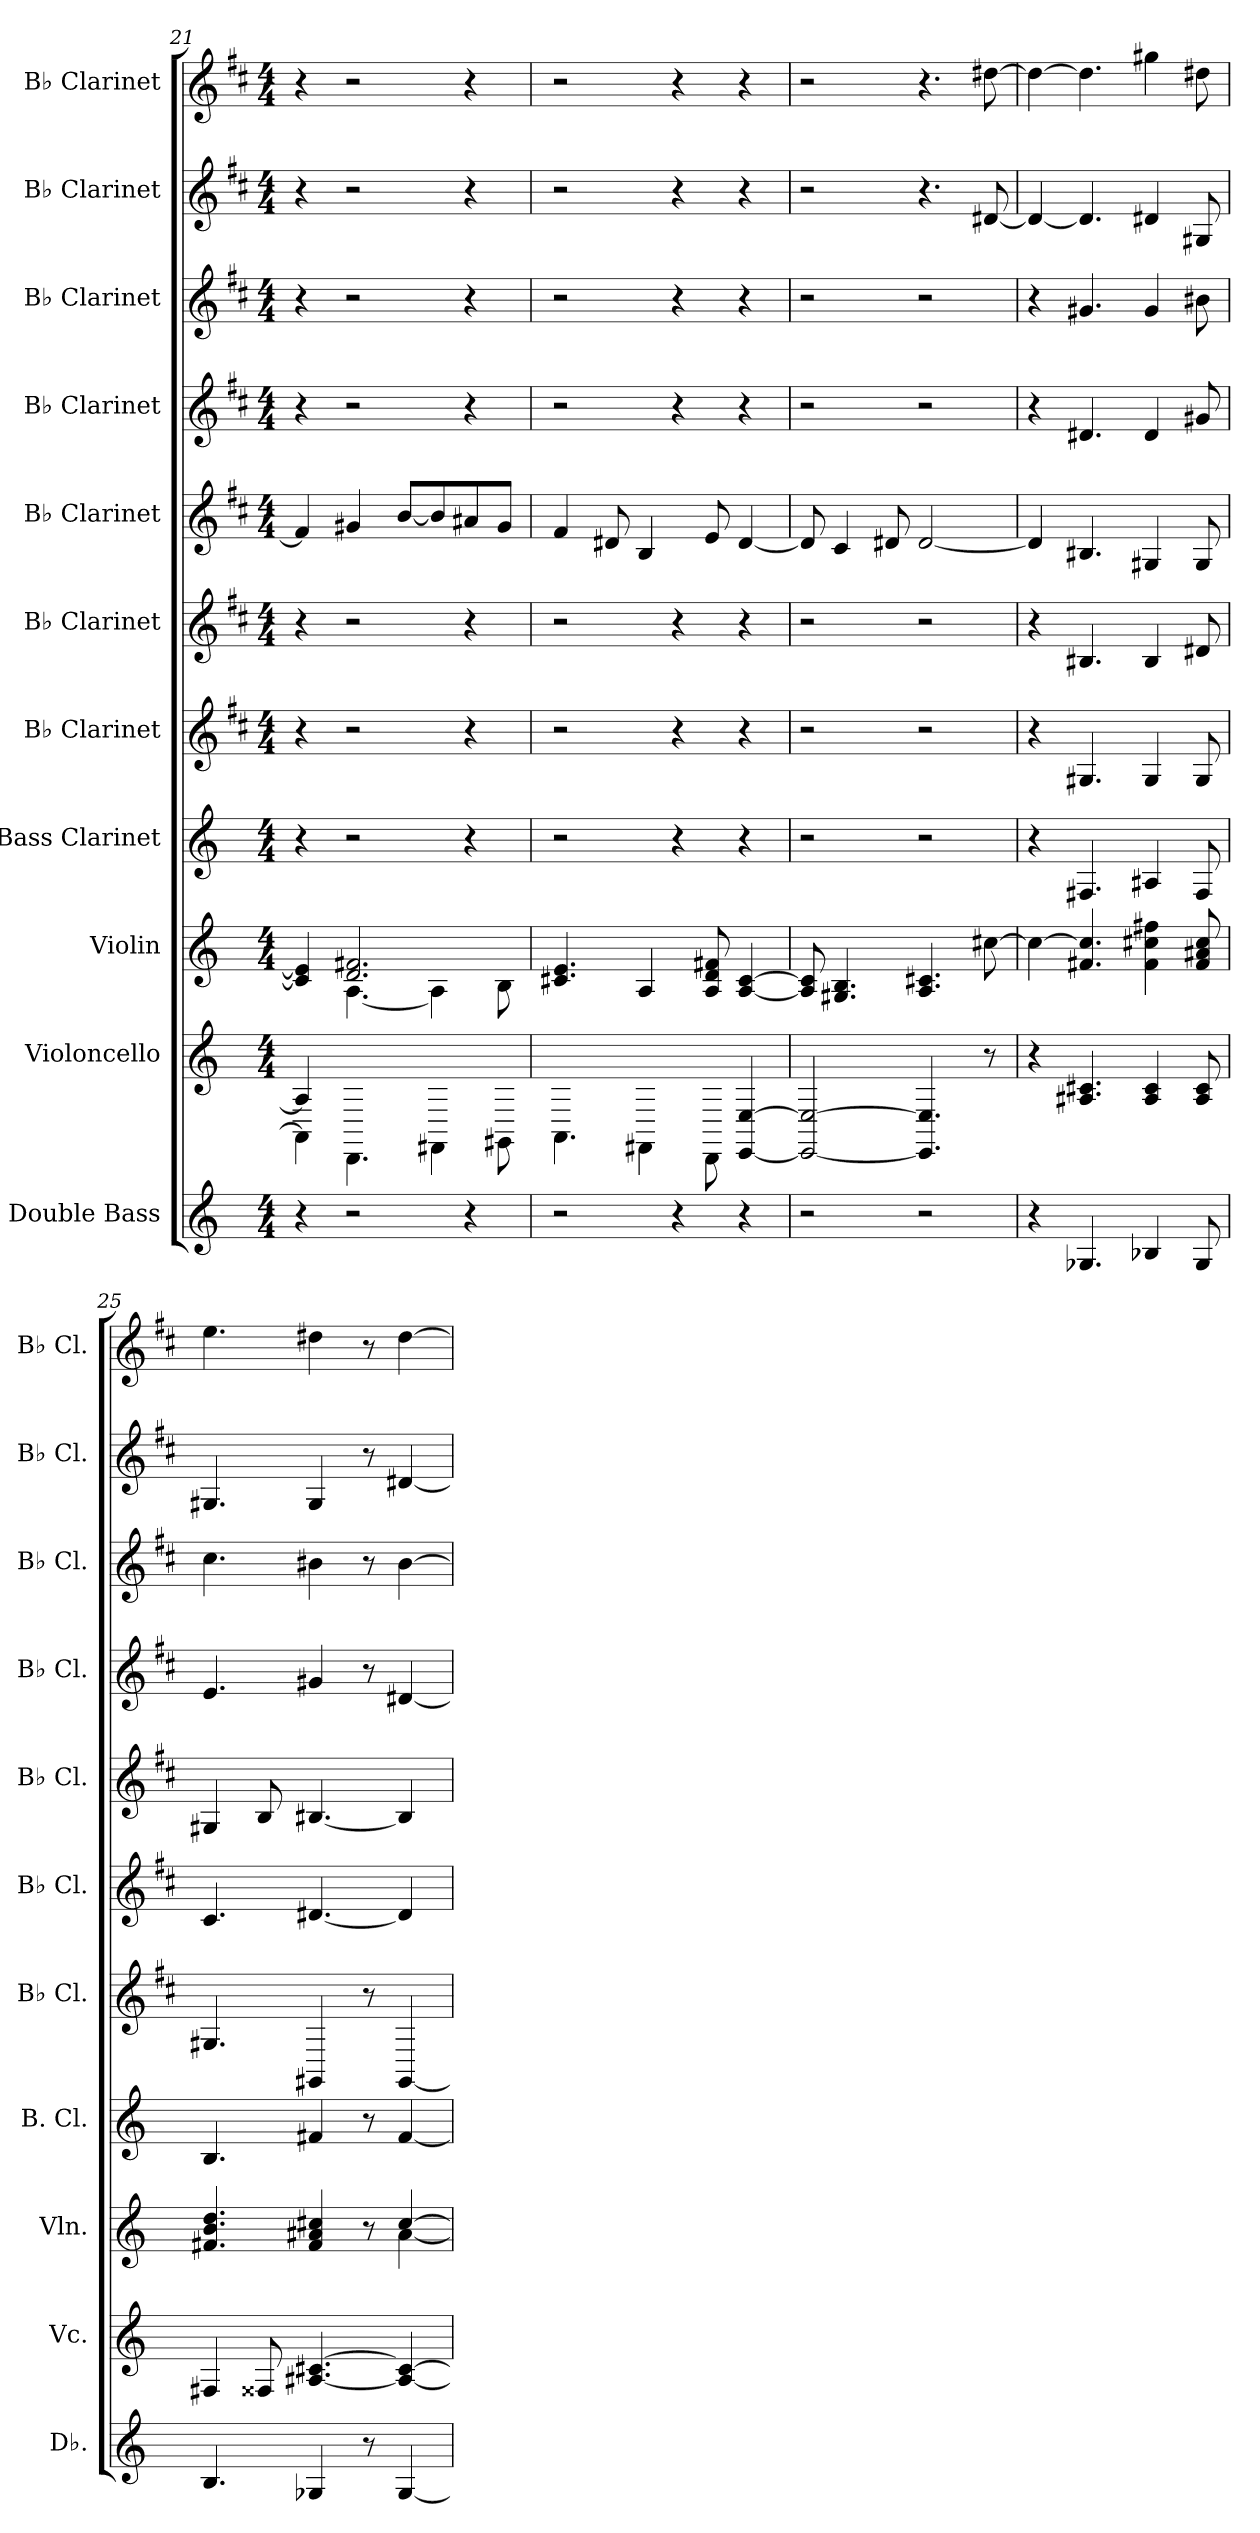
**kern	**kern	**kern	**kern	**kern	**kern	**kern	**kern	**kern	**kern	**kern
*part11	*part10	*part9	*part8	*part7	*part6	*part5	*part4	*part3	*part2	*part1
*staff11	*staff10	*staff9	*staff8	*staff7	*staff6	*staff5	*staff4	*staff3	*staff2	*staff1
*I"Double Bass	*I"Violoncello	*I"Violin	*I"Bass Clarinet	*I"B♭ Clarinet	*I"B♭ Clarinet	*I"B♭ Clarinet	*I"B♭ Clarinet	*I"B♭ Clarinet	*I"B♭ Clarinet	*I"B♭ Clarinet
*I'Db.	*I'Vc.	*I'Vln.	*I'B. Cl.	*I'B♭ Cl.	*I'B♭ Cl.	*I'B♭ Cl.	*I'B♭ Cl.	*I'B♭ Cl.	*I'B♭ Cl.	*I'B♭ Cl.
!!LO:PB:g=z
*clefG2	*clefG2	*clefG2	*clefG2	*clefG2	*clefG2	*clefG2	*clefG2	*clefG2	*clefG2	*clefG2
*ITrd7c12	*	*	*ITrd8c14	*ITrd1c2	*ITrd1c2	*ITrd1c2	*ITrd1c2	*ITrd1c2	*ITrd1c2	*ITrd1c2
*k[]	*k[]	*k[]	*k[]	*k[]	*k[]	*k[]	*k[]	*k[]	*k[]	*k[]
*M4/4	*M4/4	*M4/4	*M4/4	*M4/4	*M4/4	*M4/4	*M4/4	*M4/4	*M4/4	*M4/4
=21	=21	=21	=21	=21	=21	=21	=21	=21	=21	=21
*	*^	*^	*	*	*	*	*	*	*	*
4r	4A/]	4AA\]	4c#/] 4e/]	4ryy	4r	4r	4r	4e/]	4r	4r	4r	4r
2r	2ryy	4.DD\	2.d/ 2.f#X/	[4.A\	2r	2r	2r	4f#X/	2r	2r	2r	2r
.	.	.	.	.	.	.	.	[8a/L	.	.	.	.
.	.	4FF#X\	.	4A\]	.	.	.	8a/]	.	.	.	.
4r	4ryy	.	.	.	4r	4r	4r	8g#X/	4r	4r	4r	4r
.	.	8GG#X\	.	8B\	.	.	.	8f#/J	.	.	.	.
*	*	*	*v	*v	*	*	*	*	*	*	*	*
=22	=22	=22	=22	=22	=22	=22	=22	=22	=22	=22	=22
2r	2ryy	4.AA\	4.c#X/ 4.e/	2r	2r	2r	4e/	2r	2r	2r	2r
.	.	.	.	.	.	.	8c#X/	.	.	.	.
.	.	4FF#X\	4A/	.	.	.	4A/	.	.	.	.
4r	4ryy	.	.	4r	4r	4r	.	4r	4r	4r	4r
.	.	8DD\	8A/ 8d/ 8f#X/	.	.	.	8d/	.	.	.	.
4r	[4EE/ [4E/	4ryy	[4A/ [4c#/	4r	4r	4r	[4c#/	4r	4r	4r	4r
*	*v	*v	*	*	*	*	*	*	*	*	*
=23	=23	=23	=23	=23	=23	=23	=23	=23	=23	=23
2r	2EE/_ 2E/_	8A/] 8c#/]	2r	2r	2r	8c#/]	2r	2r	2r	2r
.	.	4.G#X/ 4.B/	.	.	.	4B/	.	.	.	.
.	.	.	.	.	.	8c#X/	.	.	.	.
2r	4.EE/] 4.E/]	4.A/ 4.c#X/	2r	2r	2r	[2c#/	2r	2r	4.r	4.r
.	8r	[8cc#X\	.	.	.	.	.	.	[8c#X/	[8cc#X\
=24	=24	=24	=24	=24	=24	=24	=24	=24	=24	=24
4r	4r	4cc#\_	4r	4r	4r	4c#/]	4r	4r	4c#/_	4cc#\_
4.GG-X/	4.A#X/ 4.c#X/	4.f#X/ 4.cc#/]	4.FF#X/	4.F#X/	4.A#X/	4.A#X/	4.c#X/	4.f#X/	4.c#/]	4.cc#\]
4BB-X/	4A#/ 4c#/	4f#\ 4cc#X\ 4ff#X\	4AA#X/	4F#/	4A#/	4F#X/	4c#/	4f#/	4c#X/	4ff#X\
8GG-/	8A#/ 8c#/	8f#/ 8a#X/ 8cc#/	8FF#/	8F#/	8c#X/	8F#/	8f#X/	8a#X\	8F#X/	8cc#X\
!!LO:PB:g=z
=25	=25	=25	=25	=25	=25	=25	=25	=25	=25	=25
*	*	*^	*	*	*	*	*	*	*	*
4.BB/	4F#X/	4.f#X/ 4.b/ 4.dd/	2.ryy	4.BB/	4.F#X/	4.B/	4F#X/	4.d/	4.b\	4.F#X/	4.dd\
.	8F##X/	.	.	.	.	.	8A/	.	.	.	.
4GG-X/	[4.A#X/ [4.c#X/	4f#/ 4a#X/ 4cc#X/	.	4F#X/	4FF#X/	[4.c#X/	[4.A#X/	4f#X/	4a#X\	4F#/	4cc#X\
8r	.	8r	.	8r	8r	.	.	8r	8r	8r	8r
[4GG-/	4A#/_ 4c#/_	[4cc#/	[4a#\	[4F#/	[4FF#/	4c#/]	4A#/]	[4c#X/	[4a#\	[4c#X/	[4cc#\
*	*	*v	*v	*	*	*	*	*	*	*	*
=	=	=	=	=	=	=	=	=	=	=
*-	*-	*-	*-	*-	*-	*-	*-	*-	*-	*-
